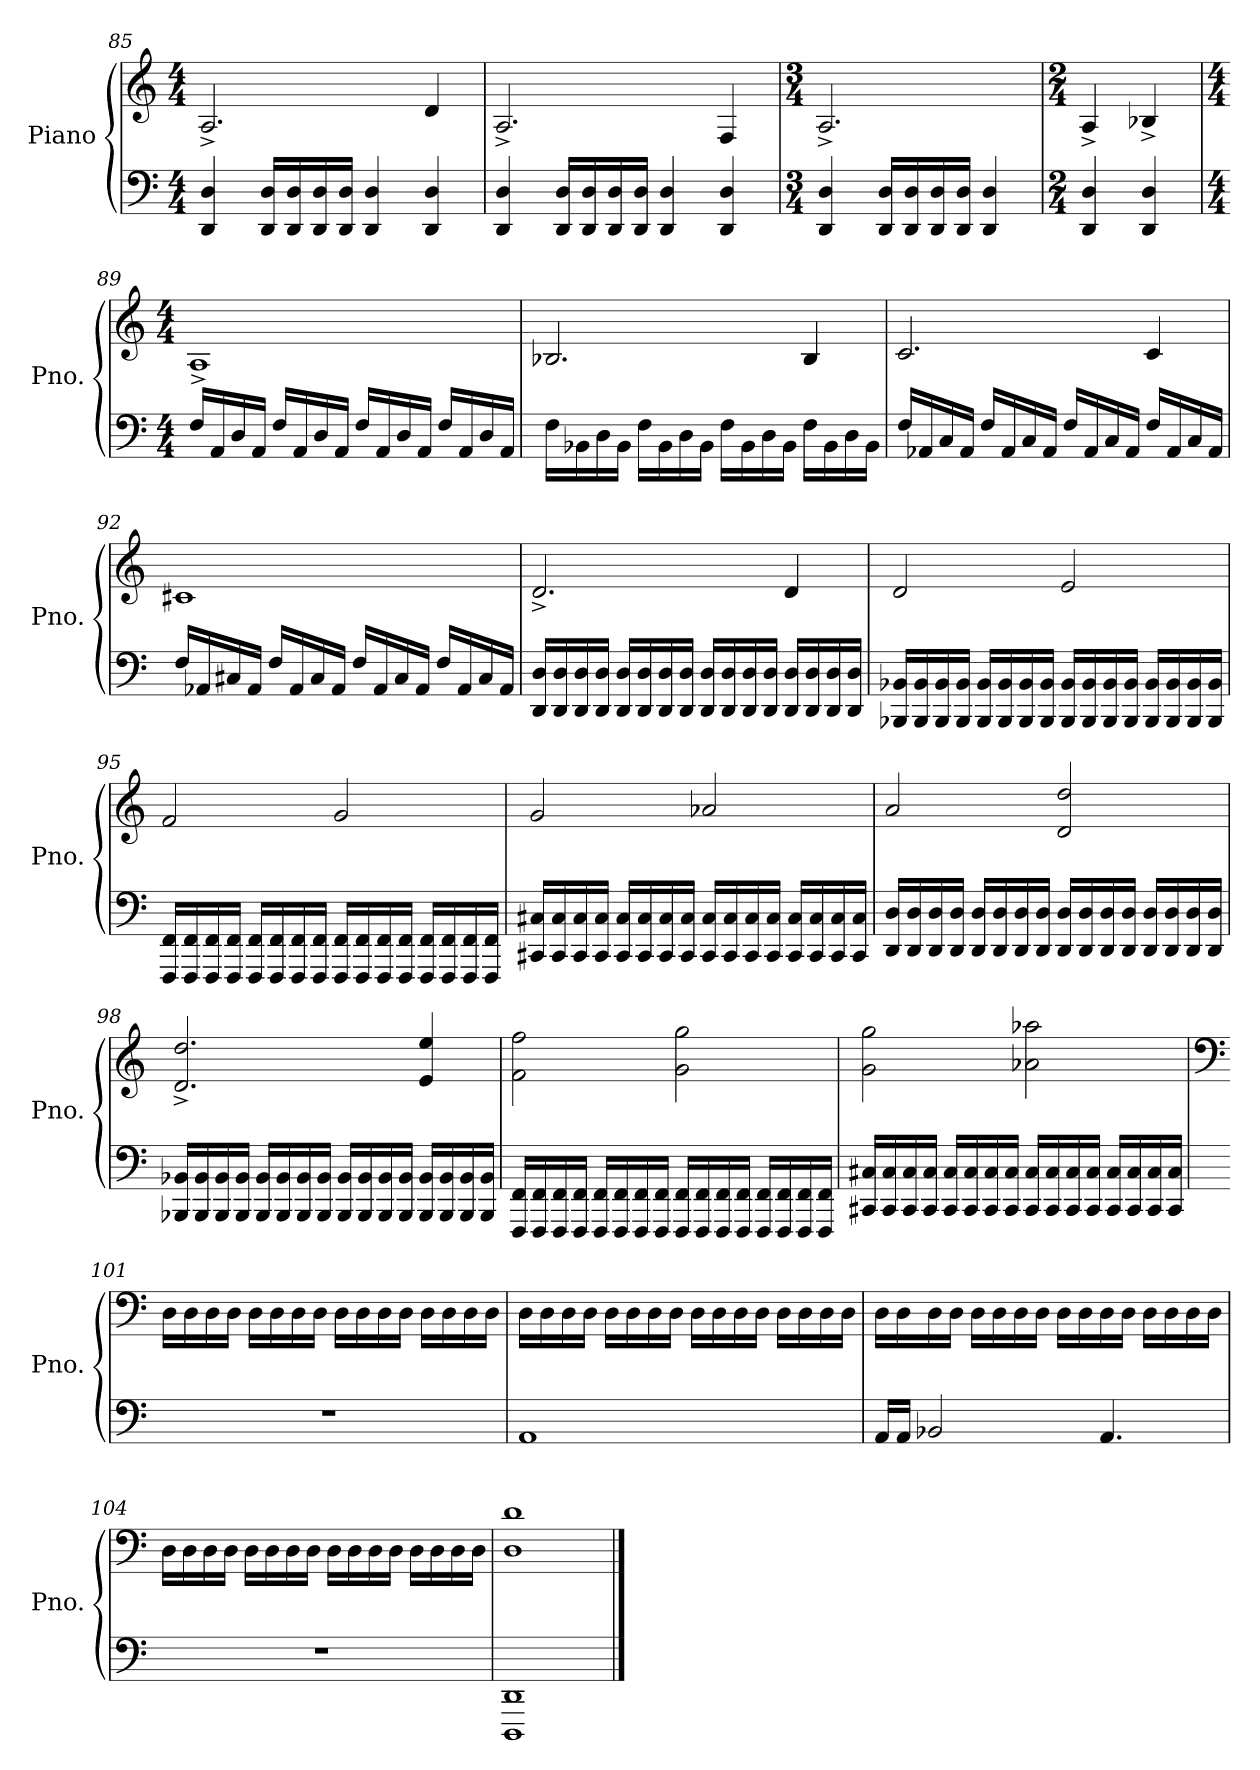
**kern	**kern
*part1	*part1
*staff2	*staff1
*I"Piano	*
*I'Pno.	*
*clefF4	*clefG2
*k[]	*k[]
*M4/4	*M4/4
=85	=85
4DD/ 4D/	2.A^/
16DD/ 16D/LL	.
16DD/ 16D/	.
16DD/ 16D/	.
16DD/ 16D/JJ	.
4DD/ 4D/	.
4DD/ 4D/	4d/
!!LO:LB:g=z
=86	=86
4DD/ 4D/	2.A^/
16DD/ 16D/LL	.
16DD/ 16D/	.
16DD/ 16D/	.
16DD/ 16D/JJ	.
4DD/ 4D/	.
4DD/ 4D/	4F/
=87	=87
*M3/4	*M3/4
4DD/ 4D/	2.A^/
16DD/ 16D/LL	.
16DD/ 16D/	.
16DD/ 16D/	.
16DD/ 16D/JJ	.
4DD/ 4D/	.
=88	=88
*M2/4	*M2/4
4DD/ 4D/	4A^/
4DD/ 4D/	4B-X^/
=89	=89
*M4/4	*M4/4
16F/LL	1A^
16AA/	.
16D/	.
16AA/JJ	.
16F/LL	.
16AA/	.
16D/	.
16AA/JJ	.
16F/LL	.
16AA/	.
16D/	.
16AA/JJ	.
16F/LL	.
16AA/	.
16D/	.
16AA/JJ	.
!!LO:PB:g=z
=90	=90
16F\LL	2.B-X/
16BB-X\	.
16D\	.
16BB-\JJ	.
16F\LL	.
16BB-\	.
16D\	.
16BB-\JJ	.
16F\LL	.
16BB-\	.
16D\	.
16BB-\JJ	.
16F\LL	4B-/
16BB-\	.
16D\	.
16BB-\JJ	.
=91	=91
16F/LL	2.c/
16AA-X/	.
16C/	.
16AA-/JJ	.
16F/LL	.
16AA-/	.
16C/	.
16AA-/JJ	.
16F/LL	.
16AA-/	.
16C/	.
16AA-/JJ	.
16F/LL	4c/
16AA-/	.
16C/	.
16AA-/JJ	.
!!LO:LB:g=z
=92	=92
16F/LL	1c#X
16AA-X/	.
16C#X/	.
16AA-/JJ	.
16F/LL	.
16AA-/	.
16C#/	.
16AA-/JJ	.
16F/LL	.
16AA-/	.
16C#/	.
16AA-/JJ	.
16F/LL	.
16AA-/	.
16C#/	.
16AA-/JJ	.
=93	=93
16DD/ 16D/LL	2.d^/
16DD/ 16D/	.
16DD/ 16D/	.
16DD/ 16D/JJ	.
16DD/ 16D/LL	.
16DD/ 16D/	.
16DD/ 16D/	.
16DD/ 16D/JJ	.
16DD/ 16D/LL	.
16DD/ 16D/	.
16DD/ 16D/	.
16DD/ 16D/JJ	.
16DD/ 16D/LL	4d/
16DD/ 16D/	.
16DD/ 16D/	.
16DD/ 16D/JJ	.
!!LO:LB:g=z
=94	=94
16BBB-X/ 16BB-X/LL	2d/
16BBB-/ 16BB-/	.
16BBB-/ 16BB-/	.
16BBB-/ 16BB-/JJ	.
16BBB-/ 16BB-/LL	.
16BBB-/ 16BB-/	.
16BBB-/ 16BB-/	.
16BBB-/ 16BB-/JJ	.
16BBB-/ 16BB-/LL	2e/
16BBB-/ 16BB-/	.
16BBB-/ 16BB-/	.
16BBB-/ 16BB-/JJ	.
16BBB-/ 16BB-/LL	.
16BBB-/ 16BB-/	.
16BBB-/ 16BB-/	.
16BBB-/ 16BB-/JJ	.
=95	=95
16FFF/ 16FF/LL	2f/
16FFF/ 16FF/	.
16FFF/ 16FF/	.
16FFF/ 16FF/JJ	.
16FFF/ 16FF/LL	.
16FFF/ 16FF/	.
16FFF/ 16FF/	.
16FFF/ 16FF/JJ	.
16FFF/ 16FF/LL	2g/
16FFF/ 16FF/	.
16FFF/ 16FF/	.
16FFF/ 16FF/JJ	.
16FFF/ 16FF/LL	.
16FFF/ 16FF/	.
16FFF/ 16FF/	.
16FFF/ 16FF/JJ	.
!!LO:LB:g=z
=96	=96
16CC#X/ 16C#X/LL	2g/
16CC#/ 16C#/	.
16CC#/ 16C#/	.
16CC#/ 16C#/JJ	.
16CC#/ 16C#/LL	.
16CC#/ 16C#/	.
16CC#/ 16C#/	.
16CC#/ 16C#/JJ	.
16CC#/ 16C#/LL	2a-X/
16CC#/ 16C#/	.
16CC#/ 16C#/	.
16CC#/ 16C#/JJ	.
16CC#/ 16C#/LL	.
16CC#/ 16C#/	.
16CC#/ 16C#/	.
16CC#/ 16C#/JJ	.
=97	=97
16DD/ 16D/LL	2a/
16DD/ 16D/	.
16DD/ 16D/	.
16DD/ 16D/JJ	.
16DD/ 16D/LL	.
16DD/ 16D/	.
16DD/ 16D/	.
16DD/ 16D/JJ	.
16DD/ 16D/LL	2d/ 2dd/
16DD/ 16D/	.
16DD/ 16D/	.
16DD/ 16D/JJ	.
16DD/ 16D/LL	.
16DD/ 16D/	.
16DD/ 16D/	.
16DD/ 16D/JJ	.
!!LO:LB:g=z
=98	=98
16BBB-X/ 16BB-X/LL	2.d/^ 2.dd/^
16BBB-/ 16BB-/	.
16BBB-/ 16BB-/	.
16BBB-/ 16BB-/JJ	.
16BBB-/ 16BB-/LL	.
16BBB-/ 16BB-/	.
16BBB-/ 16BB-/	.
16BBB-/ 16BB-/JJ	.
16BBB-/ 16BB-/LL	.
16BBB-/ 16BB-/	.
16BBB-/ 16BB-/	.
16BBB-/ 16BB-/JJ	.
16BBB-/ 16BB-/LL	4e/ 4ee/
16BBB-/ 16BB-/	.
16BBB-/ 16BB-/	.
16BBB-/ 16BB-/JJ	.
=99	=99
16FFF/ 16FF/LL	2f\ 2ff\
16FFF/ 16FF/	.
16FFF/ 16FF/	.
16FFF/ 16FF/JJ	.
16FFF/ 16FF/LL	.
16FFF/ 16FF/	.
16FFF/ 16FF/	.
16FFF/ 16FF/JJ	.
16FFF/ 16FF/LL	2g\ 2gg\
16FFF/ 16FF/	.
16FFF/ 16FF/	.
16FFF/ 16FF/JJ	.
16FFF/ 16FF/LL	.
16FFF/ 16FF/	.
16FFF/ 16FF/	.
16FFF/ 16FF/JJ	.
!!LO:PB:g=z
=100	=100
16CC#X/ 16C#X/LL	2g\ 2gg\
16CC#/ 16C#/	.
16CC#/ 16C#/	.
16CC#/ 16C#/JJ	.
16CC#/ 16C#/LL	.
16CC#/ 16C#/	.
16CC#/ 16C#/	.
16CC#/ 16C#/JJ	.
16CC#/ 16C#/LL	2a-X\ 2aa-X\
16CC#/ 16C#/	.
16CC#/ 16C#/	.
16CC#/ 16C#/JJ	.
16CC#/ 16C#/LL	.
16CC#/ 16C#/	.
16CC#/ 16C#/	.
16CC#/ 16C#/JJ	.
=101	=101
*	*clefF4
1r	16D\LL
.	16D\
.	16D\
.	16D\JJ
.	16D\LL
.	16D\
.	16D\
.	16D\JJ
.	16D\LL
.	16D\
.	16D\
.	16D\JJ
.	16D\LL
.	16D\
.	16D\
.	16D\JJ
!!LO:LB:g=z
=102	=102
1AA	16D\LL
.	16D\
.	16D\
.	16D\JJ
.	16D\LL
.	16D\
.	16D\
.	16D\JJ
.	16D\LL
.	16D\
.	16D\
.	16D\JJ
.	16D\LL
.	16D\
.	16D\
.	16D\JJ
=103	=103
16AA/LL	16D\LL
16AA/JJ	16D\
2BB-X/	16D\
.	16D\JJ
.	16D\LL
.	16D\
.	16D\
.	16D\JJ
.	16D\LL
.	16D\
4.AA/	16D\
.	16D\JJ
.	16D\LL
.	16D\
.	16D\
.	16D\JJ
=104	=104
1r	16D\LL
.	16D\
.	16D\
.	16D\JJ
.	16D\LL
.	16D\
.	16D\
.	16D\JJ
.	16D\LL
.	16D\
.	16D\
.	16D\JJ
.	16D\LL
.	16D\
.	16D\
.	16D\JJ
!!LO:LB:g=z
=105	=105
1DDD 1DD	1D 1d
==	==
*-	*-
